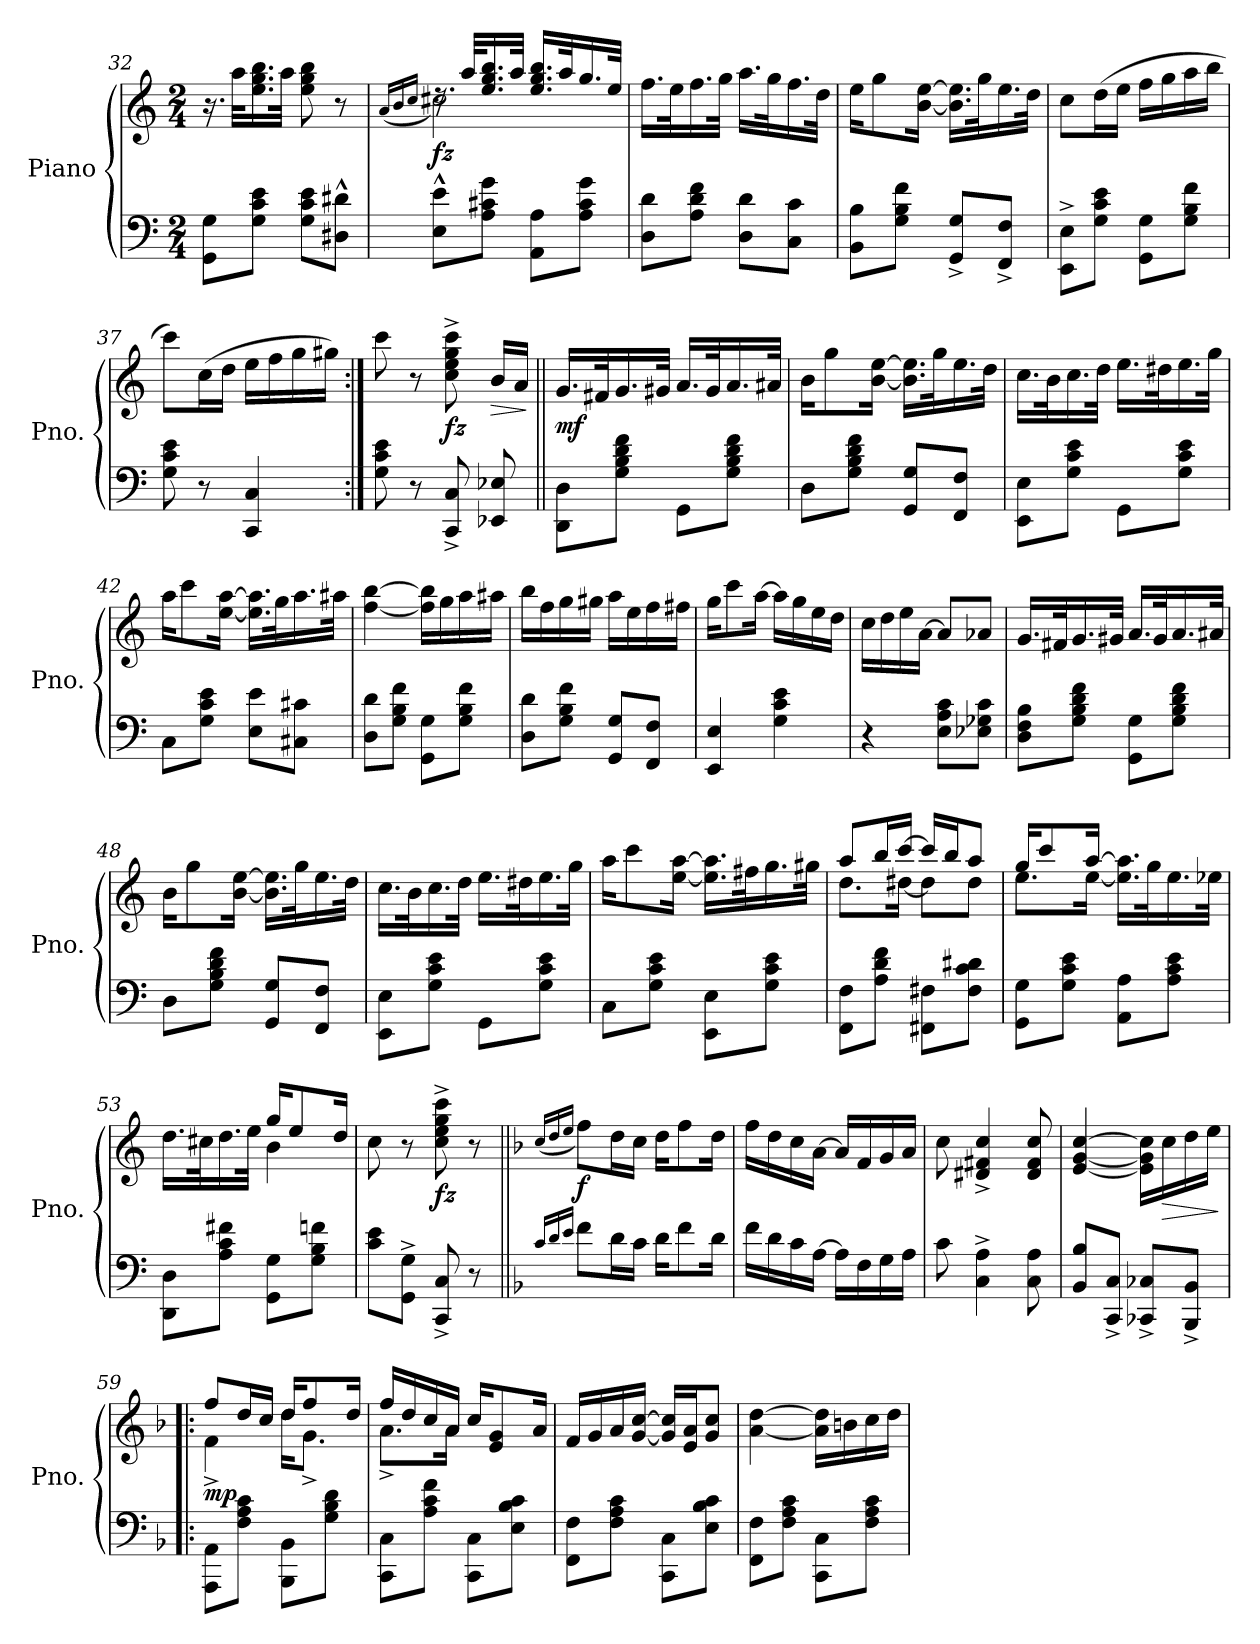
**kern	**kern	**dynam
*part1	*part1	*part1
*staff2	*staff1	*staff1/2
*I"Piano	*	*
*I'Pno.	*	*
*clefF4	*clefG2	*
*k[]	*k[]	*
*M2/4	*M2/4	*
=32	=32	=32
8GG\ 8G\L	16.r	.
.	32aa\KLL	.
8G\ 8c\ 8e\J	16.ee\ 16.gg\ 16.bb\	.
.	32aa\JJk	.
8G\ 8c\ 8e\L	8ee\ 8gg\ 8bb\	.
8D#X\^^ 8d#X\^^J	8r	.
=33	=33	=33
*	*^	*
.	.	(<16qa/LL	.
.	.	16qb/	.
.	.	16qcc/JJ	.
!	!	!	!LO:DY:b
8E\^^ 8e\^^L	16.rdd	2cc#X\)	fz
.	32aa/KLL	.	.
8A\ 8c#X\ 8g\J	16.ee/ 16.gg/ 16.bb/	.	.
.	32aa/JJk	.	.
8AA\ 8A\L	16.ee/ 16.gg/ 16.bb/LL	.	.
.	32aa/K	.	.
8A\ 8c#\ 8g\J	16.gg/	.	.
.	32ee/JJk	.	.
*	*v	*v	*
!!LO:LB:g=z
=34	=34	=34
8D\ 8d\L	16.ff\LL	.
.	32ee\K	.
8A\ 8d\ 8f\J	16.ff\	.
.	32gg\JJk	.
8D\ 8d\L	16.aa\LL	.
.	32gg\K	.
8C\ 8c\J	16.ff\	.
.	32dd\JJk	.
=35	=35	=35
8BB\ 8B\L	16ee\KL	.
.	8gg\	.
8G\ 8B\ 8f\J	.	.
.	[16b\ [16ee\Jk	.
8GG/^ 8G/^L	16.b\] 16.ee\]LL	.
.	32gg\K	.
8FF/^ 8F/^J	16.ee\	.
.	32dd\JJk	.
=36	=36	=36
8EE\^ 8E\^L	8cc\L	.
8G\ 8c\ 8e\J	(>16dd\L	.
.	16ee\JJ	.
8GG\ 8G\L	16ff\LL	.
.	16gg\	.
8G\ 8B\ 8f\J	16aa\	.
.	16bb\JJ	.
=37	=37	=37
8G\ 8c\ 8e\	8ccc\L)	.
8r	(>16cc\L	.
.	16dd\JJ	.
4CC/ 4C/	16ee\LL	.
.	16ff\	.
.	16gg\	.
.	16gg#X\JJ)	.
=38:|!	=38:|!	=38:|!
8G\ 8c\ 8e\	8ccc\	.
8r	8r	.
!	!	!LO:DY:b
8CC/^ 8C/^	8cc\^ 8ee\^ 8gg\^ 8ccc\^	fz
!	!	!LO:HP:b
8EE-X/ 8E-X/	16b/LL	>
.	16a/JJ	.
.	.	]
!!LO:LB:g=z
=39||	=39||	=39||
!	!	!LO:DY:b
8DD\ 8D\L	16.g/LL	mf
.	32f#X/K	.
8G\ 8B\ 8d\ 8f\J	16.g/	.
.	32g#X/JJk	.
8GG\L	16.a/LL	.
.	32g#/K	.
8G\ 8B\ 8d\ 8f\J	16.a/	.
.	32a#X/JJk	.
=40	=40	=40
8D\L	16b\KL	.
.	8gg\	.
8G\ 8B\ 8d\ 8f\J	.	.
.	[16b\ [16ee\Jk	.
8GG/ 8G/L	16.b\] 16.ee\]LL	.
.	32gg\K	.
8FF/ 8F/J	16.ee\	.
.	32dd\JJk	.
=41	=41	=41
8EE\ 8E\L	16.cc\LL	.
.	32b\K	.
8G\ 8c\ 8e\J	16.cc\	.
.	32dd\JJk	.
8GG\L	16.ee\LL	.
.	32dd#X\K	.
8G\ 8c\ 8e\J	16.ee\	.
.	32gg\JJk	.
=42	=42	=42
8C\L	16aa\KL	.
.	8ccc\	.
8G\ 8c\ 8e\J	.	.
.	[16ee\ [16aa\Jk	.
8E\ 8e\L	16.ee\] 16.aa\]LL	.
.	32gg\K	.
8C#X\ 8c#X\J	16.aa\	.
.	32aa#X\JJk	.
!!LO:LB:g=z
=43	=43	=43
8D\ 8d\L	[4ff\ [4bb\	.
8G\ 8B\ 8f\J	.	.
8GG\ 8G\L	16ff\] 16bb\]LL	.
.	16gg\	.
8G\ 8B\ 8f\J	16aa\	.
.	16aa#X\JJ	.
=44	=44	=44
8D\ 8d\L	16bb\LL	.
.	16ff\	.
8G\ 8B\ 8f\J	16gg\	.
.	16gg#X\JJ	.
8GG/ 8G/L	16aa\LL	.
.	16ee\	.
8FF/ 8F/J	16ff\	.
.	16ff#X\JJ	.
=45	=45	=45
4EE/ 4E/	16gg\KL	.
.	8ccc\	.
.	[16aa\Jk	.
4G\ 4c\ 4e\	16aa\LL]	.
.	16gg\	.
.	16ee\	.
.	16dd\JJ	.
=46	=46	=46
4r	16cc\LL	.
.	16dd\	.
.	16ee\	.
.	[16a\JJ	.
8E\ 8A\ 8c\L	8a/L]	.
8E-X\ 8G-X\ 8c\J	8a-X/J	.
!!LO:PB:g=z
=47	=47	=47
8D\ 8F\ 8B\L	16.g/LL	.
.	32f#X/K	.
8G\ 8B\ 8d\ 8f\J	16.g/	.
.	32g#X/JJk	.
8GG\ 8G\L	16.a/LL	.
.	32g#/K	.
8G\ 8B\ 8d\ 8f\J	16.a/	.
.	32a#X/JJk	.
=48	=48	=48
8D\L	16b\KL	.
.	8gg\	.
8G\ 8B\ 8d\ 8f\J	.	.
.	[16b\ [16ee\Jk	.
8GG/ 8G/L	16.b\] 16.ee\]LL	.
.	32gg\K	.
8FF/ 8F/J	16.ee\	.
.	32dd\JJk	.
=49	=49	=49
8EE\ 8E\L	16.cc\LL	.
.	32b\K	.
8G\ 8c\ 8e\J	16.cc\	.
.	32dd\JJk	.
8GG\L	16.ee\LL	.
.	32dd#X\K	.
8G\ 8c\ 8e\J	16.ee\	.
.	32gg\JJk	.
=50	=50	=50
8C\L	16aa\KL	.
.	8ccc\	.
8G\ 8c\ 8e\J	.	.
.	[16ee\ [16aa\Jk	.
8EE\ 8E\L	16.ee\] 16.aa\]LL	.
.	32ff#X\K	.
8G\ 8c\ 8e\J	16.gg\	.
.	32gg#X\JJk	.
!!LO:LB:g=z
=51	=51	=51
*	*^	*
8FF\ 8F\L	8aa/L	8.dd\L	.
8A\ 8d\ 8f\J	16bb/L	.	.
.	[16ccc/JJ	[16dd#X\Jk	.
8FF#X\ 8F#X\L	16ccc/LL]	8dd#\L]	.
.	16bb/J	.	.
8F#\ 8c\ 8d#X\J	8aa/J	8dd#\J	.
=52	=52	=52	=52
8GG\ 8G\L	16gg/KL	8.ee\L	.
.	8ccc/	.	.
8G\ 8c\ 8e\J	.	.	.
.	[16aa/Jk	[16ee\Jk	.
8AA\ 8A\L	16.ee\] 16.aa\]LL	4ryy	.
.	32gg\K	.	.
8A\ 8c\ 8e\J	16.ee\	.	.
.	32ee-X\JJk	.	.
=53	=53	=53	=53
8DD\ 8D\L	16.dd\LL	4ryy	.
.	32cc#X\K	.	.
8A\ 8c\ 8f#X\J	16.dd\	.	.
.	32ee\JJk	.	.
8GG\ 8G\L	16gg/KL	4b\	.
.	8ee/	.	.
8G\ 8B\ 8fn\J	.	.	.
.	16dd/Jk	.	.
*	*v	*v	*
=54	=54	=54
8c\ 8e\L	8cc\	.
8GG\^ 8G\^J	8r	.
!	!	!LO:DY:b
8CC/^ 8C/^	8cc\^ 8ee\^ 8gg\^ 8ccc\^	fz
8r	8r	.
!!LO:LB:g=z
=55||	=55||	=55||
*k[b-]	*k[b-]	*
16qc/LL	(<16qcc/LL	.
16qd/	16qdd/	.
16qe/JJ	16qee/JJ	.
!	!	!LO:DY:b
8f\L	8ff\L)	f
16d\L	16dd\L	.
16c\JJ	16cc\JJ	.
16d\KL	16dd\KL	.
8f\	8ff\	.
16d\Jk	16dd\Jk	.
=56	=56	=56
16f\LL	16ff\LL	.
16d\	16dd\	.
16c\	16cc\	.
[16A\JJ	[16a\JJ	.
16A\LL]	16a/LL]	.
16F\	16f/	.
16G\	16g/	.
16A\JJ	16a/JJ	.
=57	=57	=57
8c\	8cc\	.
4C\^ 4A\^	4d#X/^ 4f#X/^ 4cc/^	.
8C\ 8A\	8d#/ 8f#/ 8cc/	.
=58	=58	=58
8BB-/ 8B-/L	[4e/ [4g/ [4cc/	.
8CC/^ 8C/^J	.	.
8CC-X/^ 8C-X/^L	16e\] 16g\] 16cc\]LL	.
!	!	!LO:HP:b
.	16cc\	>
8BBB-/^ 8BB-/^J	16dd\	.
.	16ee\JJ	.
.	.	]
!!LO:LB:g=z
=59!|:	=59!|:	=59!|:
*	*^	*
!	!	!	!LO:DY:b
8AAA\ 8AA\L	8ff/L	4f^\	mp
8F\ 8A\ 8c\J	16dd/L	.	.
.	16cc/JJ	.	.
8BBB-\ 8BB-\L	16dd/KL	16dd\KL	.
.	8ff/	8.g^\J	.
8G\ 8B-\ 8d\J	.	.	.
.	16dd/Jk	.	.
=60	=60	=60	=60
8CC\ 8C\L	16ff/LL	8.a^\L	.
.	16dd/	.	.
8A\ 8c\ 8f\J	16cc/	.	.
.	16a/JJ	16a\Jk	.
8CC\ 8C\L	16cc/KL	4ryy	.
.	8e/ 8g/	.	.
8E\ 8B-\ 8c\J	.	.	.
.	16a/Jk	.	.
*	*v	*v	*
=61	=61	=61
8FF\ 8F\L	16f/LL	.
.	16g/	.
8F\ 8A\ 8c\J	16a/	.
.	[16g/ [16cc/JJ	.
8CC\ 8C\L	16g/] 16cc/]LL	.
.	16e/ 16a/J	.
8E\ 8B-\ 8c\J	8g/ 8cc/J	.
=62	=62	=62
8FF\ 8F\L	[4a\ [4dd\	.
8F\ 8A\ 8c\J	.	.
8CC\ 8C\L	16a\] 16dd\]LL	.
.	16bn\	.
8F\ 8A\ 8c\J	16cc\	.
.	16dd\JJ	.
=	=	=
*-	*-	*-
